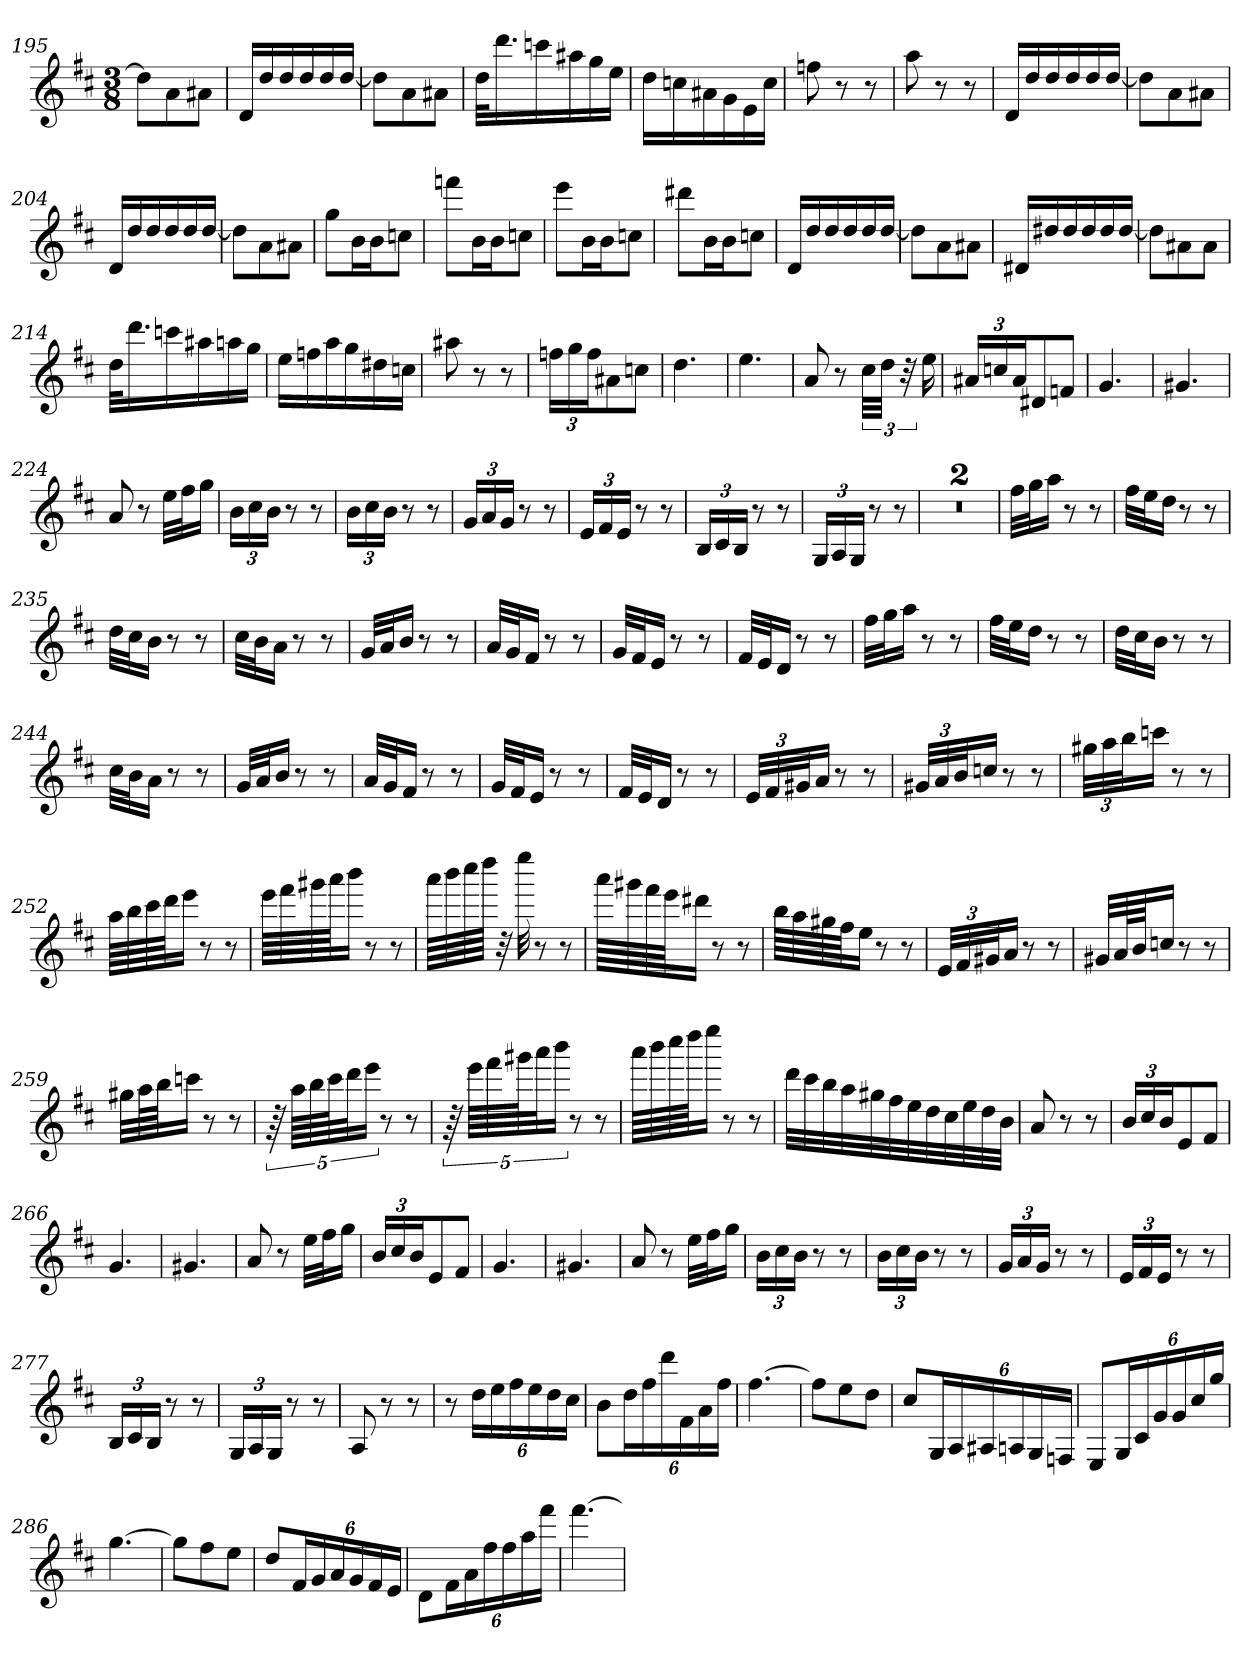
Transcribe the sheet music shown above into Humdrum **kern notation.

**kern
*part1
*staff1
*clefG2
*k[f#c#]
*D:
*M3/8
=195
8dd\L]
8a\
8a#X\J
=196
16d/LL
16dd/
16dd/
16dd/
16dd/
[16dd/JJ
=197
8dd\L]
8a\
8a#X\J
=198
32dd\KLL
16.ddd\
16cccn\
16aa#X\
16gg\
16ee\JJ
=199
16dd\LL
16ccn\
16a#X\
16g\
16e\
16cc\JJ
=200
8ffn
8r
8r
=201
8aa
8r
8r
=202
16d/LL
16dd/
16dd/
16dd/
16dd/
[16dd/JJ
=203
8dd\L]
8a\
8a#X\J
=204
16d/LL
16dd/
16dd/
16dd/
16dd/
[16dd/JJ
=205
8dd\L]
8a\
8a#X\J
=206
8gg\L
16b\L
16b\J
8ccn\J
=207
8fffn\L
16b\L
16b\J
8ccn\J
=208
8eee\L
16b\L
16b\J
8ccn\J
=209
8ddd#X\L
16b\L
16b\J
8ccn\J
=210
16d/LL
16dd/
16dd/
16dd/
16dd/
[16dd/JJ
=211
8dd\L]
8a\
8a#X\J
=212
16d#X/LL
16dd#X/
16dd#/
16dd#/
16dd#/
[16dd#/JJ
=213
8dd#\L]
8a#X\
8a#\J
=214
32dd\KLL
16.ddd\
16cccn\
16aa#X\
16aan\
16gg\JJ
=215
16ee\LL
16ffn\
16aa\
16gg\
16dd#X\
16ccn\JJ
=216
8aa#X
8r
8r
=217
24ffn\LL
24gg\
24ff\J
8a#X\
8ccn\J
=218
4.dd
=219
4.ee
=220
8a
8r
48cc#\LLL
48dd\JJJ
48r
16ee
=221
24a#X/LL
24ccn/
24a#/J
8d#X/
8fn/J
=222
4.g
=223
4.g#X
=224
8a
8r
32ee\LLL
32ff#\J
16gg\JJ
=225
24b\LL
24cc#\
24b\JJ
8r
8r
=226
24b\LL
24cc#\
24b\JJ
8r
8r
=227
24g/LL
24a/
24g/JJ
8r
8r
=228
24e/LL
24f#/
24e/JJ
8r
8r
=229
24B/LL
24c#/
24B/JJ
8r
8r
=230
24G/LL
24A/
24G/JJ
8r
8r
=231
4.r
=232
4.r
=233
32ff#\LLL
32gg\J
16aa\JJ
8r
8r
=234
32ff#\LLL
32ee\J
16dd\JJ
8r
8r
=235
32dd\LLL
32cc#\J
16b\JJ
8r
8r
=236
32cc#\LLL
32b\J
16a\JJ
8r
8r
=237
32g/LLL
32a/J
16b/JJ
8r
8r
=238
32a/LLL
32g/J
16f#/JJ
8r
8r
=239
32g/LLL
32f#/J
16e/JJ
8r
8r
=240
32f#/LLL
32e/J
16d/JJ
8r
8r
=241
32ff#\LLL
32gg\J
16aa\JJ
8r
8r
=242
32ff#\LLL
32ee\J
16dd\JJ
8r
8r
=243
32dd\LLL
32cc#\J
16b\JJ
8r
8r
=244
32cc#\LLL
32b\J
16a\JJ
8r
8r
=245
32g/LLL
32a/J
16b/JJ
8r
8r
=246
32a/LLL
32g/J
16f#/JJ
8r
8r
=247
32g/LLL
32f#/J
16e/JJ
8r
8r
=248
32f#/LLL
32e/J
16d/JJ
8r
8r
=249
48e/LLL
48f#/
48g#X/J
16a/JJ
8r
8r
=250
48g#X/LLL
48a/
48b/J
16ccn/JJ
8r
8r
=251
48gg#X\LLL
48aa\
48bb\J
16cccn\JJ
8r
8r
=252
64aa\LLLL
64bb\
64ccc#\
64ddd\JJ
16eee\JJ
8r
8r
=253
64eee\LLLL
64fff#\
64ggg#X\
64aaa\JJ
16bbb\JJ
8r
8r
=254
64aaa\LLLL
64bbb\
64cccc#\
64dddd\JJJJ
32r
32eeee
8r
8r
=255
64aaa\LLLL
64ggg#X\
64fff#\
64eee\JJ
16ddd#X\JJ
8r
8r
=256
64bb\LLLL
64aa\
64gg#X\
64ff#\JJ
16ee\JJ
8r
8r
=257
48e/LLL
48f#/
48g#X/J
16a/JJ
8r
8r
=258
32g#X/LLL
64a/L
64b/JJ
16ccn/JJ
8r
8r
=259
32gg#X\LLL
64aa\L
64bb\JJ
16cccn\JJ
8r
8r
=260
80r
80aa\LLLL
80bb\
80ccc#\J
40ddd\J
20eee\JJ
8r
8r
=261
80r
80eee\LLLL
80fff#\
80ggg#X\J
40aaa\J
20bbb\JJ
8r
8r
=262
64aaa\LLLL
64bbb\
64cccc#\
64dddd\JJ
16eeee\JJ
8r
8r
=263
32ddd\LLL
32ccc#\
32bb\
32aa\
32gg#X\
32ff#\
32ee\
32dd\
32cc#\
32ee\
32dd\
32b\JJJ
=264
8a
8r
8r
=265
24b/LL
24cc#/
24b/J
8e/
8f#/J
=266
4.g
=267
4.g#X
=268
8a
8r
32ee\LLL
32ff#\J
16gg\JJ
=269
24b/LL
24cc#/
24b/J
8e/
8f#/J
=270
4.g
=271
4.g#X
=272
8a
8r
32ee\LLL
32ff#\J
16gg\JJ
=273
24b\LL
24cc#\
24b\JJ
8r
8r
=274
24b\LL
24cc#\
24b\JJ
8r
8r
=275
24g/LL
24a/
24g/JJ
8r
8r
=276
24e/LL
24f#/
24e/JJ
8r
8r
=277
24B/LL
24c#/
24B/JJ
8r
8r
=278
24G/LL
24A/
24G/JJ
8r
8r
=279
8A
8r
8r
=280
8r
24dd\LL
24ee\
24ff#\
24ee\
24dd\
24cc#\JJ
=281
8b\L
24dd\L
24ff#\
24ddd\
24f#\
24a\
24ff#\JJ
=282
[4.ff#
=283
8ff#\L]
8ee\
8dd\J
=284
8cc#/L
24G/L
24A/
24A#X/
24An/
24G/
24Fn/JJ
=285
8E/L
24G/L
24c#/
24g/
24g/
24cc#/
24gg/JJ
=286
[4.gg
=287
8gg\L]
8ff#\
8ee\J
=288
8dd/L
24f#/L
24g/
24a/
24g/
24f#/
24e/JJ
=289
8d\L
24f#\L
24a\
24ff#\
24ff#\
24aa\
24fff#\JJ
=290
[4.fff#
=
*-
